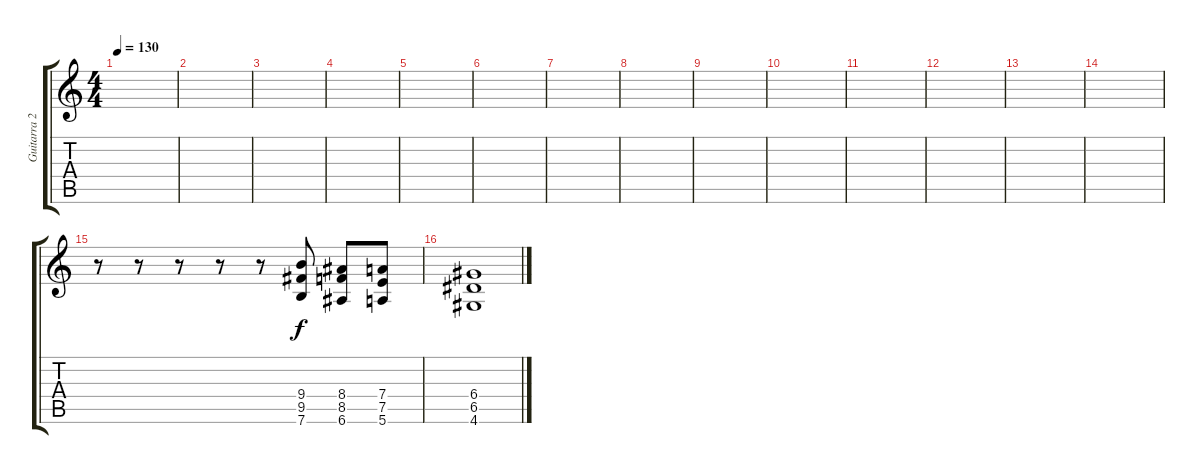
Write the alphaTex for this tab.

\track ("Guitarra 2 solo" "Guitarra 2") {instrument distortionguitar}
\staff {score tabs}
\tuning (E4 B3 G3 D3 A2 E2) {hide}
\ts (4 4)
\tempo 130
\clef g2
\ks c
|
|
|
|
|
|
|
|
|
|
|
|
|
|
r.8 r.8 r.8 r.8 r.8 (9.4 9.5 7.6).8 (8.4 8.5 6.6).8 (7.4 7.5 5.6).8 |
(6.4 6.5 4.6).1
